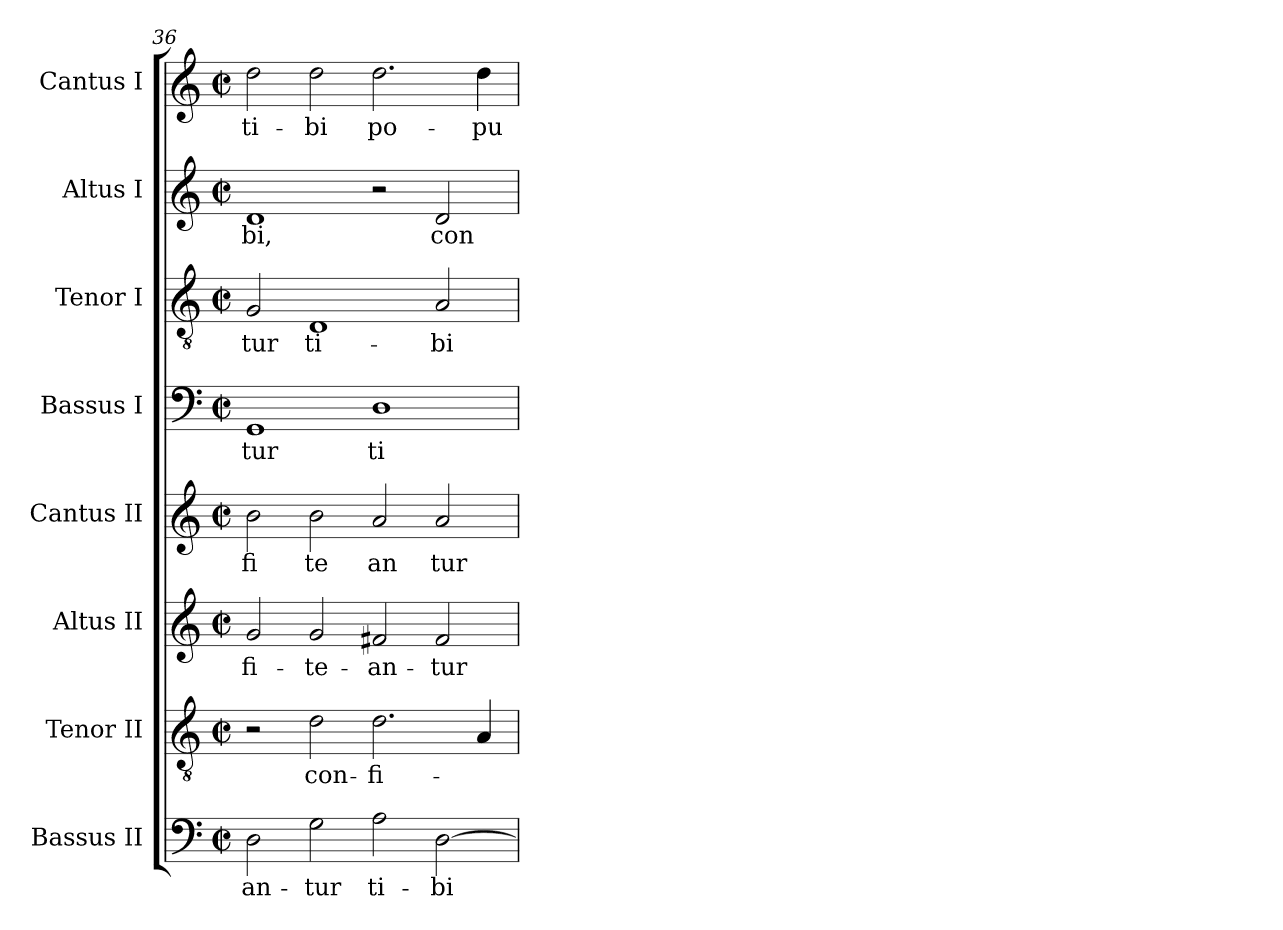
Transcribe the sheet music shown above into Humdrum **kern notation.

**kern	**text	**kern	**text	**kern	**text	**kern	**text	**kern	**text	**kern	**text	**kern	**text	**kern	**text
*part8	*part8	*part7	*part7	*part6	*part6	*part5	*part5	*part4	*part4	*part3	*part3	*part2	*part2	*part1	*part1
*staff8	*staff8	*staff7	*staff7	*staff6	*staff6	*staff5	*staff5	*staff4	*staff4	*staff3	*staff3	*staff2	*staff2	*staff1	*staff1
*I"Bassus II	*	*I"Tenor II	*	*I"Altus II	*	*I"Cantus II	*	*I"Bassus I	*	*I"Tenor I	*	*I"Altus I	*	*I"Cantus I	*
*clefF4	*	*clefGv2	*	*clefG2	*	*clefG2	*	*clefF4	*	*clefGv2	*	*clefG2	*	*clefG2	*
*M2/2	*	*M2/2	*	*M2/2	*	*M2/2	*	*M2/2	*	*M2/2	*	*M2/2	*	*M2/2	*
*met(c|)	*	*met(c|)	*	*met(c|)	*	*met(c|)	*	*met(c|)	*	*met(c|)	*	*met(c|)	*	*met(c|)	*
=36	=36	=36	=36	=36	=36	=36	=36	=36	=36	=36	=36	=36	=36	=36	=36
!	!LO:LY:b:cj	!	!	!	!LO:LY:b:cj	!	!LO:LY:b:cj	!	!LO:LY:b:cj	!	!LO:LY:b:cj	!	!LO:LY:b:cj	!	!LO:LY:b:cj
2D\	-an-	2r	.	2g/	-fi-	2b\	fi	1GG	tur	2G/	-tur	1d	bi,	2dd\	ti-
!	!LO:LY:b:cj	!	!LO:LY:b:cj	!	!LO:LY:b:cj	!	!LO:LY:b:cj	!	!	!	!LO:LY:b:cj	!	!	!	!LO:LY:b:cj
2G\	-tur	2d\	con-	2g/	-te-	2b\	te	.	.	1D	ti-	.	.	2dd\	-bi
!	!LO:LY:b:cj	!	!LO:LY:b:cj	!	!LO:LY:b:cj	!	!LO:LY:b:cj	!	!LO:LY:b:cj	!	!	!	!	!	!LO:LY:b:cj
2A\	ti-	2.d\	-fi-	2f#X/	-an-	2a/	an	1D	ti	.	.	2r	.	2.dd\	po-
!	!LO:LY:b:cj	!	!	!	!LO:LY:b:cj	!	!LO:LY:b:cj	!	!	!	!LO:LY:b:cj	!	!LO:LY:b:cj	!	!
[>2D\	-bi	.	.	2f#/	-tur	2a/	tur	.	.	2A/	-bi	2d/	con	.	.
!	!	!	!	!	!	!	!	!	!	!	!	!	!	!	!LO:LY:b:cj
.	.	4A/	.	.	.	.	.	.	.	.	.	.	.	4dd\	-pu-
=	=	=	=	=	=	=	=	=	=	=	=	=	=	=	=
*-	*-	*-	*-	*-	*-	*-	*-	*-	*-	*-	*-	*-	*-	*-	*-
